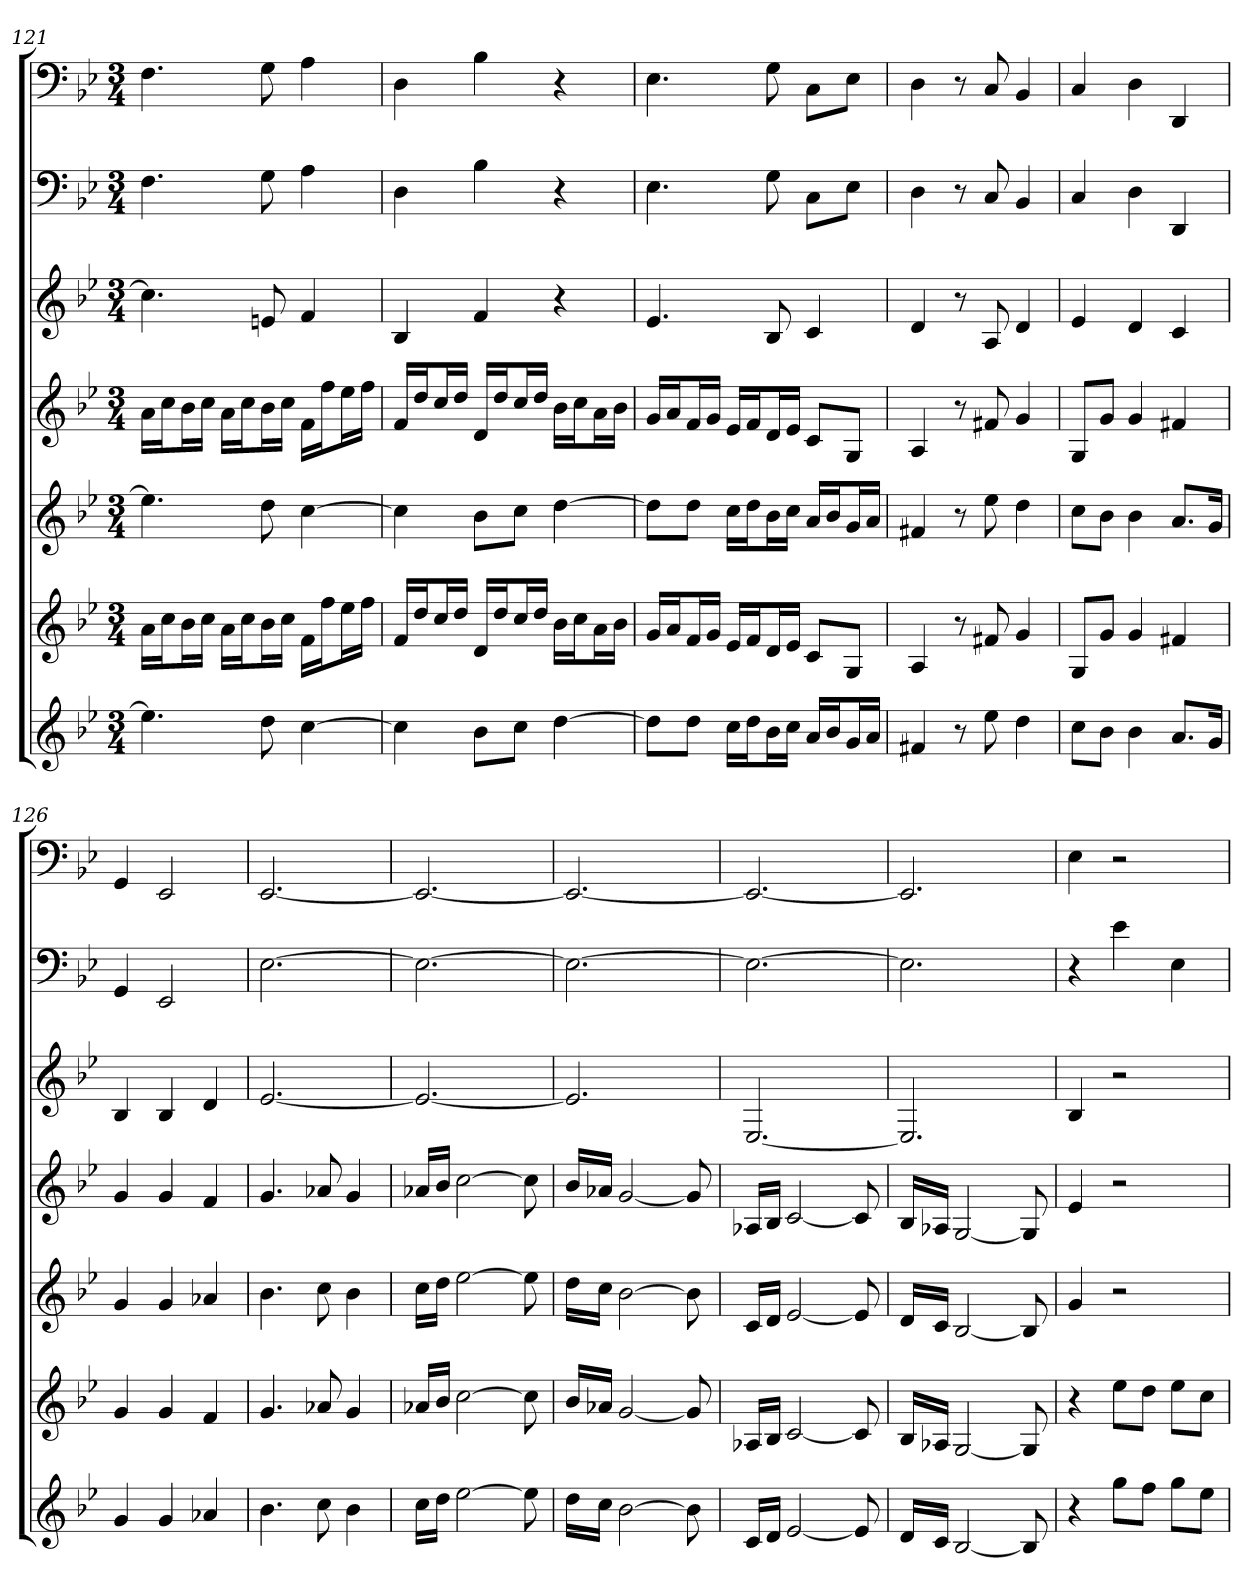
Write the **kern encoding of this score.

**kern	**kern	**kern	**kern	**kern	**kern	**kern
*part7	*part6	*part5	*part4	*part3	*part2	*part1
*staff7	*staff6	*staff5	*staff4	*staff3	*staff2	*staff1
*k[b-e-]	*k[b-e-]	*k[b-e-]	*k[b-e-]	*k[b-e-]	*k[b-e-]	*k[b-e-]
*B-:	*B-:	*B-:	*B-:	*B-:	*B-:	*B-:
*M3/4	*M3/4	*M3/4	*M3/4	*M3/4	*M3/4	*M3/4
=121	=121	=121	=121	=121	=121	=121
4.ee-]	16aLL	4.ee-]	16aLL	4.cc]	4.F	4.F
.	16ccJ	.	16ccJ	.	.	.
.	16b-L	.	16b-L	.	.	.
.	16ccJJ	.	16ccJJ	.	.	.
.	16aLL	.	16aLL	.	.	.
.	16ccJ	.	16ccJ	.	.	.
8dd	16b-L	8dd	16b-L	8en	8G	8G
.	16ccJJ	.	16ccJJ	.	.	.
[4cc	16fLL	[4cc	16fLL	4f	4A	4A
.	16ffJ	.	16ffJ	.	.	.
.	16ee-L	.	16ee-L	.	.	.
.	16ffJJ	.	16ffJJ	.	.	.
=122	=122	=122	=122	=122	=122	=122
4cc]	16fLL	4cc]	16fLL	4B-	4D	4D
.	16ddJ	.	16ddJ	.	.	.
.	16ccL	.	16ccL	.	.	.
.	16ddJJ	.	16ddJJ	.	.	.
8b-L	16dLL	8b-L	16dLL	4f	4B-	4B-
.	16ddJ	.	16ddJ	.	.	.
8ccJ	16ccL	8ccJ	16ccL	.	.	.
.	16ddJJ	.	16ddJJ	.	.	.
[4dd	16b-LL	[4dd	16b-LL	4r	4r	4r
.	16ccJ	.	16ccJ	.	.	.
.	16aL	.	16aL	.	.	.
.	16b-JJ	.	16b-JJ	.	.	.
=123	=123	=123	=123	=123	=123	=123
8ddL]	16gLL	8ddL]	16gLL	4.e-	4.E-	4.E-
.	16aJ	.	16aJ	.	.	.
8ddJ	16fL	8ddJ	16fL	.	.	.
.	16gJJ	.	16gJJ	.	.	.
16ccLL	16e-LL	16ccLL	16e-LL	.	.	.
16ddJ	16fJ	16ddJ	16fJ	.	.	.
16b-L	16dL	16b-L	16dL	8B-	8G	8G
16ccJJ	16e-JJ	16ccJJ	16e-JJ	.	.	.
16aLL	8cL	16aLL	8cL	4c	8CL	8CL
16b-J	.	16b-J	.	.	.	.
16gL	8GJ	16gL	8GJ	.	8E-J	8E-J
16aJJ	.	16aJJ	.	.	.	.
=124	=124	=124	=124	=124	=124	=124
4f#X	4A	4f#X	4A	4d	4D	4D
8r	8r	8r	8r	8r	8r	8r
8ee-	8f#X	8ee-	8f#X	8A	8C	8C
4dd	4g	4dd	4g	4d	4BB-	4BB-
=125	=125	=125	=125	=125	=125	=125
8ccL	8GL	8ccL	8GL	4e-	4C	4C
8b-J	8gJ	8b-J	8gJ	.	.	.
4b-	4g	4b-	4g	4d	4D	4D
8.aL	4f#X	8.aL	4f#X	4c	4DD	4DD
16gJk	.	16gJk	.	.	.	.
=126	=126	=126	=126	=126	=126	=126
4g	4g	4g	4g	4B-	4GG	4GG
4g	4g	4g	4g	4B-	2EE-	2EE-
4a-X	4f	4a-X	4f	4d	.	.
=127	=127	=127	=127	=127	=127	=127
4.b-	4.g	4.b-	4.g	[2.e-	[2.E-	[2.EE-
8cc	8a-X	8cc	8a-X	.	.	.
4b-	4g	4b-	4g	.	.	.
=128	=128	=128	=128	=128	=128	=128
16ccLL	16a-XLL	16ccLL	16a-XLL	2.e-_	2.E-_	2.EE-_
16ddJJ	16b-JJ	16ddJJ	16b-JJ	.	.	.
[2ee-	[2cc	[2ee-	[2cc	.	.	.
8ee-]	8cc]	8ee-]	8cc]	.	.	.
=129	=129	=129	=129	=129	=129	=129
16ddLL	16b-LL	16ddLL	16b-LL	2.e-]	2.E-_	2.EE-_
16ccJJ	16a-XJJ	16ccJJ	16a-XJJ	.	.	.
[2b-	[2g	[2b-	[2g	.	.	.
8b-]	8g]	8b-]	8g]	.	.	.
=130	=130	=130	=130	=130	=130	=130
16cLL	16A-XLL	16cLL	16A-XLL	[2.E-	2.E-_	2.EE-_
16dJJ	16B-JJ	16dJJ	16B-JJ	.	.	.
[2e-	[2c	[2e-	[2c	.	.	.
8e-]	8c]	8e-]	8c]	.	.	.
=131	=131	=131	=131	=131	=131	=131
16dLL	16B-LL	16dLL	16B-LL	2.E-]	2.E-]	2.EE-]
16cJJ	16A-XJJ	16cJJ	16A-XJJ	.	.	.
[2B-	[2G	[2B-	[2G	.	.	.
8B-]	8G]	8B-]	8G]	.	.	.
=132	=132	=132	=132	=132	=132	=132
4r	4r	4g	4e-	4B-	4r	4E-
8ggL	8ee-L	2r	2r	2r	4e-	2r
8ffJ	8ddJ	.	.	.	.	.
8ggL	8ee-L	.	.	.	4E-	.
8ee-J	8ccJ	.	.	.	.	.
=	=	=	=	=	=	=
*-	*-	*-	*-	*-	*-	*-
